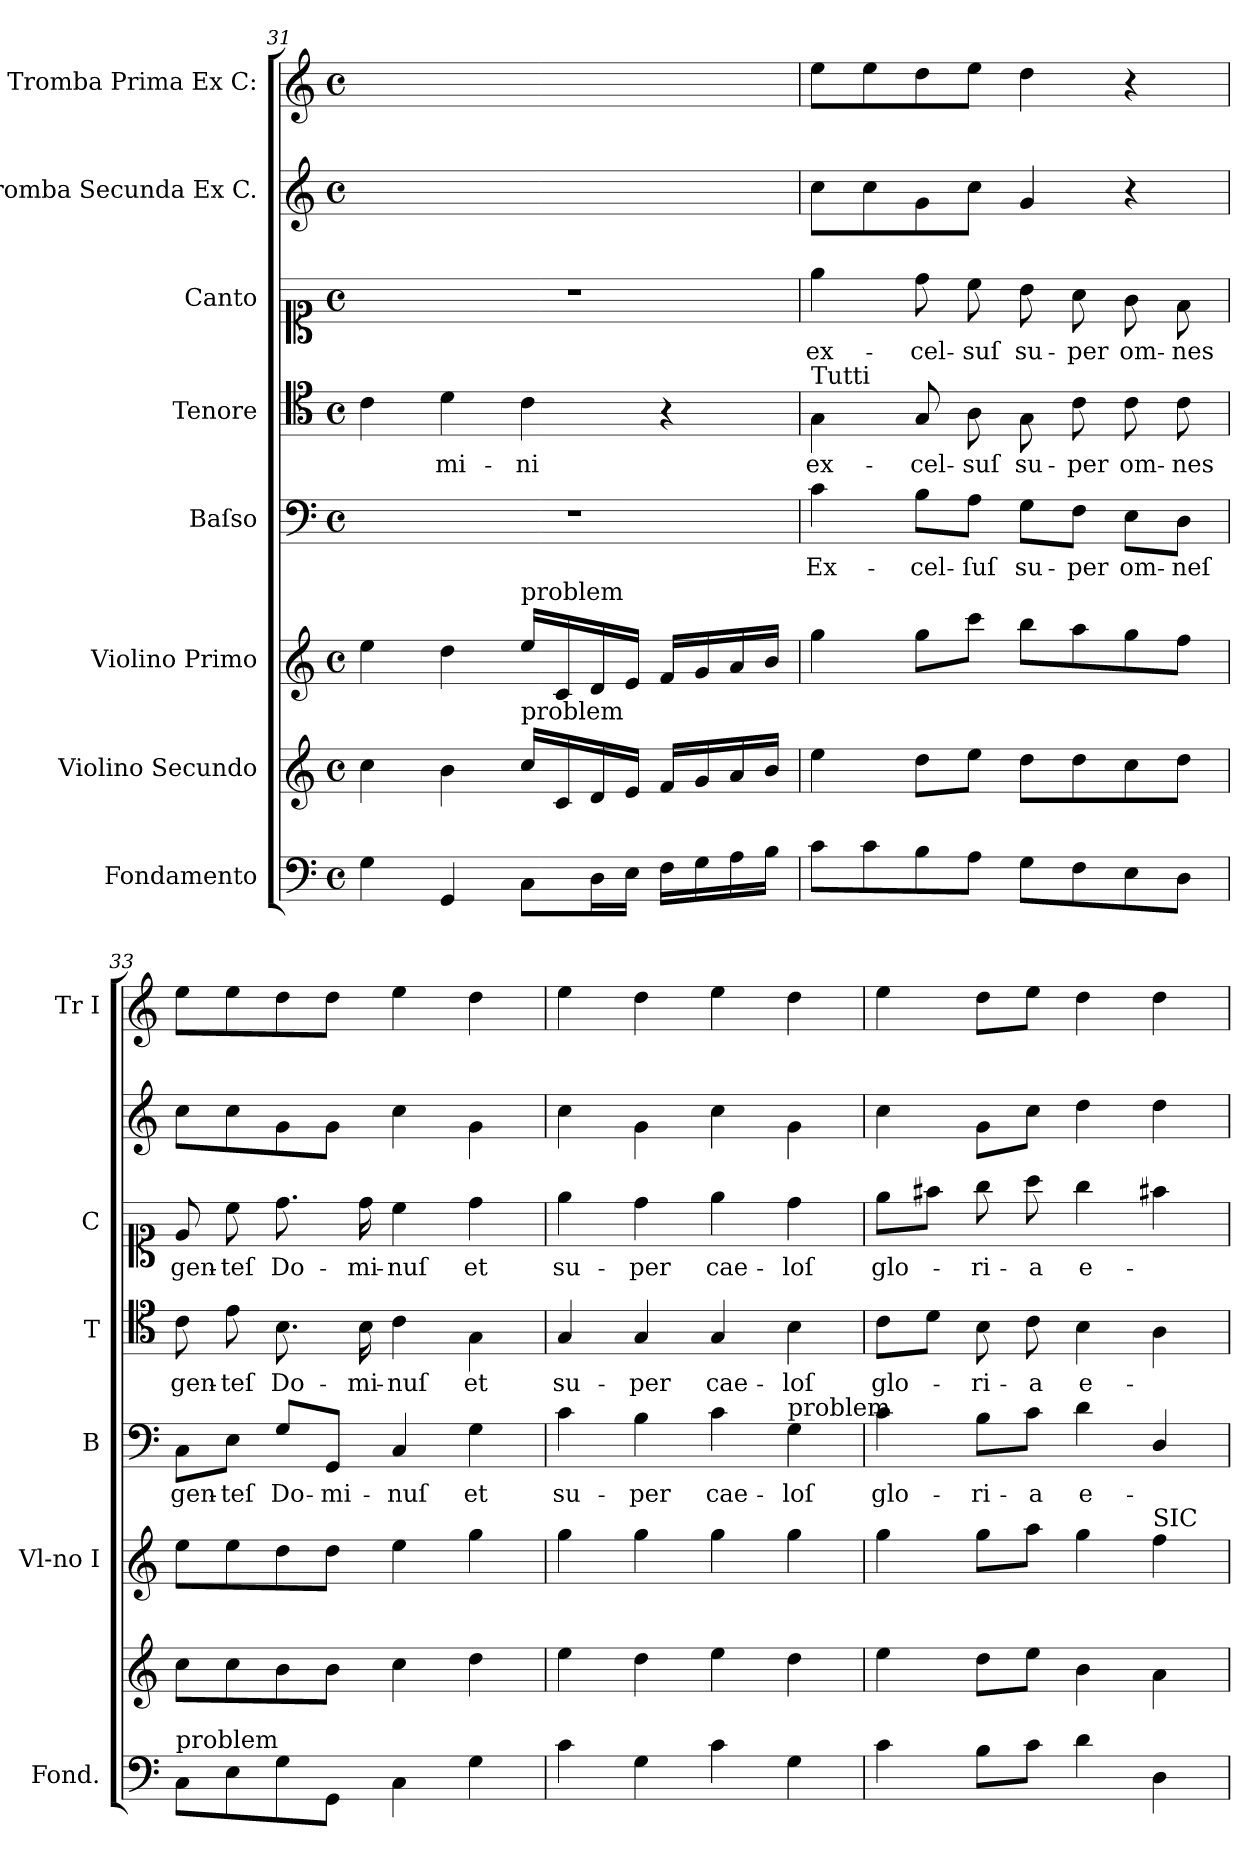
**kern	**kern	**kern	**kern	**text	**kern	**text	**kern	**text	**kern	**kern
*part8	*part7	*part6	*part5	*part5	*part4	*part4	*part3	*part3	*part2	*part1
*staff8	*staff7	*staff6	*staff5	*staff5	*staff4	*staff4	*staff3	*staff3	*staff2	*staff1
*I"Fondamento	*I"Violino Secundo	*I"Violino Primo	*I"Baſso	*	*I"Tenore	*	*I"Canto	*	*I"Tromba Secunda Ex C.	*I"Tromba Prima Ex C:
*I'Fond.	*	*I'Vl-no I	*I'B	*	*I'T	*	*I'C	*	*	*I'Tr I
*clefF4	*clefG2	*clefG2	*clefF4	*	*clefC4	*	*clefC1	*	*clefG2	*clefG2
*k[]	*k[]	*k[]	*k[]	*	*k[]	*	*k[]	*	*k[]	*k[]
*C:	*C:	*C:	*C:	*	*C:	*	*C:	*	*C:	*C:
*M4/4	*M4/4	*M4/4	*M4/4	*	*M4/4	*	*M4/4	*	*M4/4	*M4/4
*met(c)	*met(c)	*met(c)	*met(c)	*	*met(c)	*	*met(c)	*	*met(c)	*met(c)
=31	=31	=31	=31	=31	=31	=31	=31	=31	=31	=31
4G\	4cc\	4ee\	1r	.	4c\	.	1r	.	1ryy	1ryy
4GG/	4b\	4dd\	.	.	4d\	-mi-	.	.	.	.
!	!	!LO:TX:a:t=problem	!	!	!	!	!	!	!	!
!	!LO:TX:a:t=problem	!	!	!	!	!	!	!	!	!
8C\L	16cc\LL	16ee\LL	.	.	4c\	-ni	.	.	.	.
.	16c/	16c/	.	.	.	.	.	.	.	.
16D\L	16d/	16d/	.	.	.	.	.	.	.	.
16E\JJ	16e/JJ	16e/JJ	.	.	.	.	.	.	.	.
16F\LL	16f/LL	16f/LL	.	.	4r	.	.	.	.	.
16G\	16g/	16g/	.	.	.	.	.	.	.	.
16A\	16a/	16a/	.	.	.	.	.	.	.	.
16B\JJ	16b/JJ	16b/JJ	.	.	.	.	.	.	.	.
=32	=32	=32	=32	=32	=32	=32	=32	=32	=32	=32
!	!	!	!	!	!LO:TX:a:t=Tutti	!	!	!	!	!
8c\L	4ee\	4gg\	4c\	Ex-	4G\	ex-	4ee\	ex-	8cc\L	8ee\L
8c\	.	.	.	.	.	.	.	.	8cc\	8ee\
8B\	8dd\L	8gg\L	8B\L	-cel-	8G	-cel-	8dd\	-cel-	8g\	8dd\
8A\J	8ee\J	8ccc\J	8A\J	-ſuſ	8A\	-suſ	8cc\	-suſ	8cc\J	8ee\J
8G\L	8dd\L	8bb\L	8G\L	su-	8G\	su-	8b\	su-	4g/	4dd\
8F\	8dd\	8aa\	8F\J	-per	8c\	-per	8a\	-per	.	.
8E\	8cc\	8gg\	8E\L	om-	8c\	om-	8g\	om-	4r	4r
8D\J	8dd\J	8ff\J	8D\J	-neſ	8c\	-nes	8f\	-nes	.	.
=33	=33	=33	=33	=33	=33	=33	=33	=33	=33	=33
!LO:TX:a:t=problem	!	!	!	!	!	!	!	!	!	!
8C\L	8cc\L	8ee\L	8C\L	gen-	8c\	gen-	8e/	gen-	8cc\L	8ee\L
8E\	8cc\	8ee\	8E\J	-teſ	8e\	-teſ	8cc\	-teſ	8cc\	8ee\
8G\	8b\	8dd\	8G/L	Do-	8.B\	Do-	8.dd\	Do-	8g\	8dd\
8GG/J	8b\J	8dd\J	8GG/J	-mi-	.	.	.	.	8g\J	8dd\J
.	.	.	.	.	16B\	-mi-	16dd\	-mi-	.	.
4C\	4cc\	4ee\	4C/	-nuſ	4c\	-nuſ	4cc\	-nuſ	4cc\	4ee\
4G\	4dd\	4gg\	4G\	et	4G\	et	4dd\	et	4g\	4dd\
=34	=34	=34	=34	=34	=34	=34	=34	=34	=34	=34
4c\	4ee\	4gg\	4c\	su-	4G/	su-	4ee\	su-	4cc\	4ee\
4G\	4dd\	4gg\	4B\	-per	4G/	-per	4dd\	-per	4g\	4dd\
4c\	4ee\	4gg\	4c\	cae-	4G/	cae-	4ee\	cae-	4cc\	4ee\
!	!	!	!LO:TX:a:t=problem	!	!	!	!	!	!	!
4G\	4dd\	4gg\	4G\	-loſ	4B\	-loſ	4dd\	-loſ	4g\	4dd\
=35	=35	=35	=35	=35	=35	=35	=35	=35	=35	=35
4c\	4ee\	4gg\	4c\	glo-	8c\L	glo-	8ee\L	glo-	4cc\	4ee\
.	.	.	.	.	8d\J	.	8ff#X\J	.	.	.
8B\L	8dd\L	8gg\L	8B\L	-ri-	8B\	-ri-	8gg\	-ri-	8g\L	8dd\L
8c\J	8ee\J	8aa\J	8c\J	-a	8c\	-a	8aa\	-a	8cc\J	8ee\J
4d\	4b\	4gg\	4d\	e-	4B\	e-	4gg\	e-	4dd\	4dd\
!	!	!LO:TX:a:t=SIC	!	!	!	!	!	!	!	!
4D\	4a\	4ff\	4D/	.	4A\	.	4ff#X\	.	4dd\	4dd\
=	=	=	=	=	=	=	=	=	=	=
*-	*-	*-	*-	*-	*-	*-	*-	*-	*-	*-
